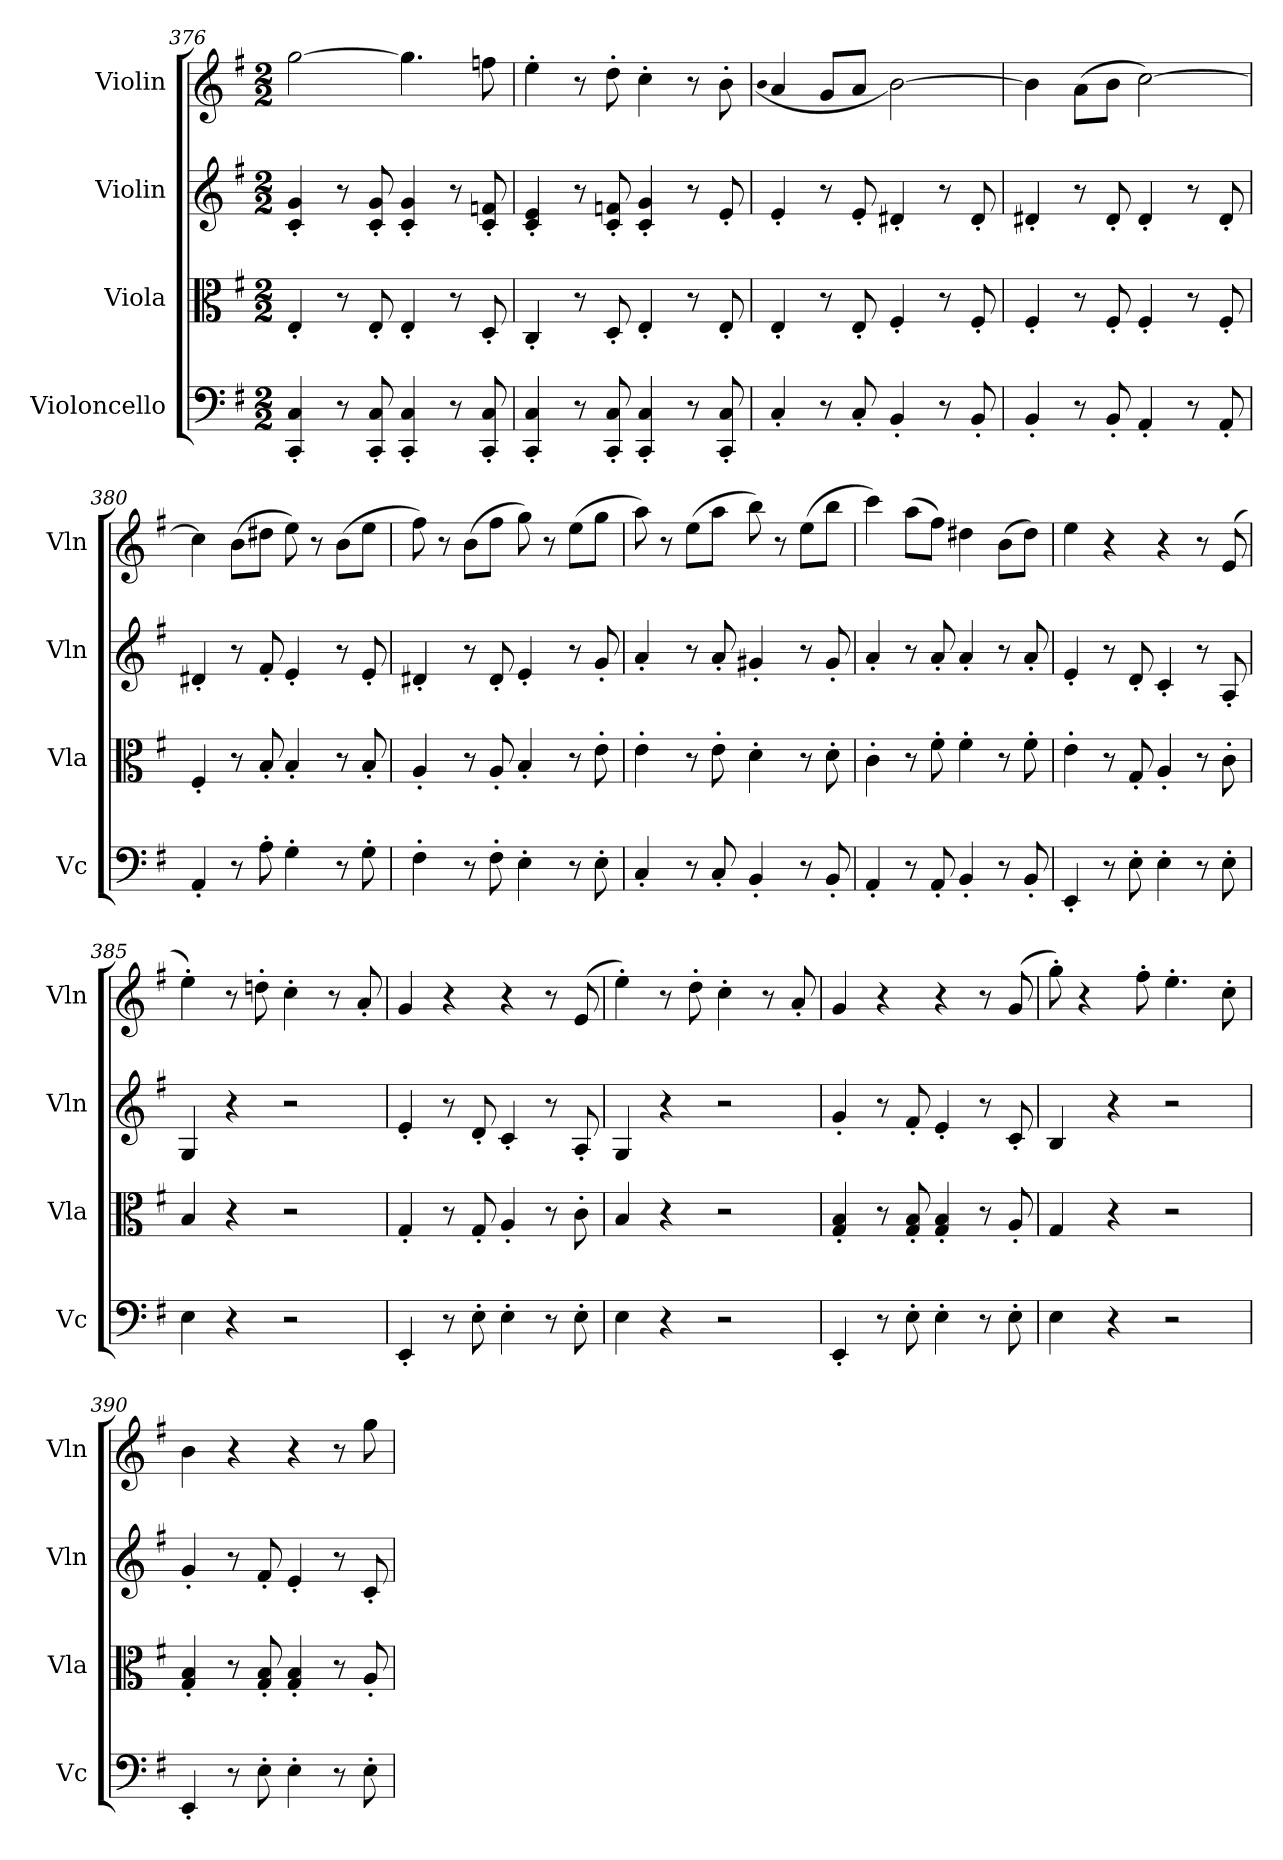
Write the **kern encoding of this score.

**kern	**kern	**kern	**kern
*part4	*part3	*part2	*part1
*staff4	*staff3	*staff2	*staff1
*I"Violoncello	*I"Viola	*I"Violin	*I"Violin
*I'Vc	*I'Vla	*I'Vln	*I'Vln
*clefF4	*clefC3	*clefG2	*clefG2
*k[f#]	*k[f#]	*k[f#]	*k[f#]
*e:	*e:	*e:	*e:
*M2/2	*M2/2	*M2/2	*M2/2
=376	=376	=376	=376
4CC'/ 4C'/	4E'/	4c'/ 4g'/	[2gg\
8r	8r	8r	.
8CC'/ 8C'/	8E'/	8c'/ 8g'/	.
4CC'/ 4C'/	4E'/	4c'/ 4g'/	4.gg\]
8r	8r	8r	.
8CC'/ 8C'/	8D'/	8c'/ 8fn'/	8ffn\
=377	=377	=377	=377
4CC'/ 4C'/	4C'/	4c'/ 4e'/	4ee'\
8r	8r	8r	8r
8CC'/ 8C'/	8D'/	8c'/ 8fn'/	8dd'\
4CC'/ 4C'/	4E'/	4c'/ 4g'/	4cc'\
8r	8r	8r	8r
8CC'/ 8C'/	8E'/	8e'/	8b'\
=378	=378	=378	=378
.	.	.	(qb
4C'/	4E'/	4e'/	4a/
8r	8r	8r	8g/L
8C'/	8E'/	8e'/	8a/J
4BB'/	4F#'/	4d#X'/	[2b\)
8r	8r	8r	.
8BB'/	8F#'/	8d#'/	.
=379	=379	=379	=379
4BB'/	4F#'/	4d#X'/	4b\]
8r	8r	8r	(8a\L
8BB'/	8F#'/	8d#'/	8b\J
4AA'/	4F#'/	4d#'/	[2cc\)
8r	8r	8r	.
8AA'/	8F#'/	8d#'/	.
=380	=380	=380	=380
4AA'/	4F#'/	4d#X'/	4cc\]
8r	8r	8r	(8b\L
8A'\	8B'/	8f#'/	8dd#X\J
4G'\	4B'/	4e'/	8ee\)
.	.	.	8r
8r	8r	8r	(8b\L
8G'\	8B'/	8e'/	8ee\J
=381	=381	=381	=381
4F#'\	4A'/	4d#X'/	8ff#\)
.	.	.	8r
8r	8r	8r	(8b\L
8F#'\	8A'/	8d#'/	8ff#\J
4E'\	4B'/	4e'/	8gg\)
.	.	.	8r
8r	8r	8r	(8ee\L
8E'\	8e'\	8g'/	8gg\J
=382	=382	=382	=382
4C'/	4e'\	4a'/	8aa\)
.	.	.	8r
8r	8r	8r	(8ee\L
8C'/	8e'\	8a'/	8aa\J
4BB'/	4d'\	4g#X'/	8bb\)
.	.	.	8r
8r	8r	8r	(8ee\L
8BB'/	8d'\	8g#'/	8bb\J
=383	=383	=383	=383
4AA'/	4c'\	4a'/	4ccc\)
8r	8r	8r	(8aa\L
8AA'/	8f#'\	8a'/	8ff#\J)
4BB'/	4f#'\	4a'/	4dd#X\
8r	8r	8r	(8b\L
8BB'/	8f#'\	8a'/	8dd#\J)
=384	=384	=384	=384
*	*	*	*MM320
4EE'/	4e'\	4e'/	4ee\
8r	8r	8r	4r
8E'\	8G'/	8d'/	.
4E'\	4A'/	4c'/	4r
8r	8r	8r	8r
8E'\	8c'\	8A'/	(8e/
=385	=385	=385	=385
4E\	4B/	4G/	4ee'\)
4r	4r	4r	8r
.	.	.	8ddn'\
2r	2r	2r	4cc'\
.	.	.	8r
.	.	.	8a'/
=386	=386	=386	=386
4EE'/	4G'/	4e'/	4g/
8r	8r	8r	4r
8E'\	8G'/	8d'/	.
4E'\	4A'/	4c'/	4r
8r	8r	8r	8r
8E'\	8c'\	8A'/	(8e/
=387	=387	=387	=387
4E\	4B/	4G/	4ee'\)
4r	4r	4r	8r
.	.	.	8dd'\
2r	2r	2r	4cc'\
.	.	.	8r
.	.	.	8a'/
=388	=388	=388	=388
4EE'/	4G'/ 4B'/	4g'/	4g/
8r	8r	8r	4r
8E'\	8G'/ 8B'/	8f#'/	.
4E'\	4G'/ 4B'/	4e'/	4r
8r	8r	8r	8r
8E'\	8A'/	8c'/	(8g/
=389	=389	=389	=389
4E\	4G/	4B/	8gg'\)
.	.	.	4r
4r	4r	4r	.
.	.	.	8ff#'\
2r	2r	2r	4.ee'\
.	.	.	8cc'\
=390	=390	=390	=390
4EE'/	4G'/ 4B'/	4g'/	4b\
8r	8r	8r	4r
8E'\	8G'/ 8B'/	8f#'/	.
4E'\	4G'/ 4B'/	4e'/	4r
8r	8r	8r	8r
8E'\	8A'/	8c'/	8gg\
=	=	=	=
*-	*-	*-	*-
